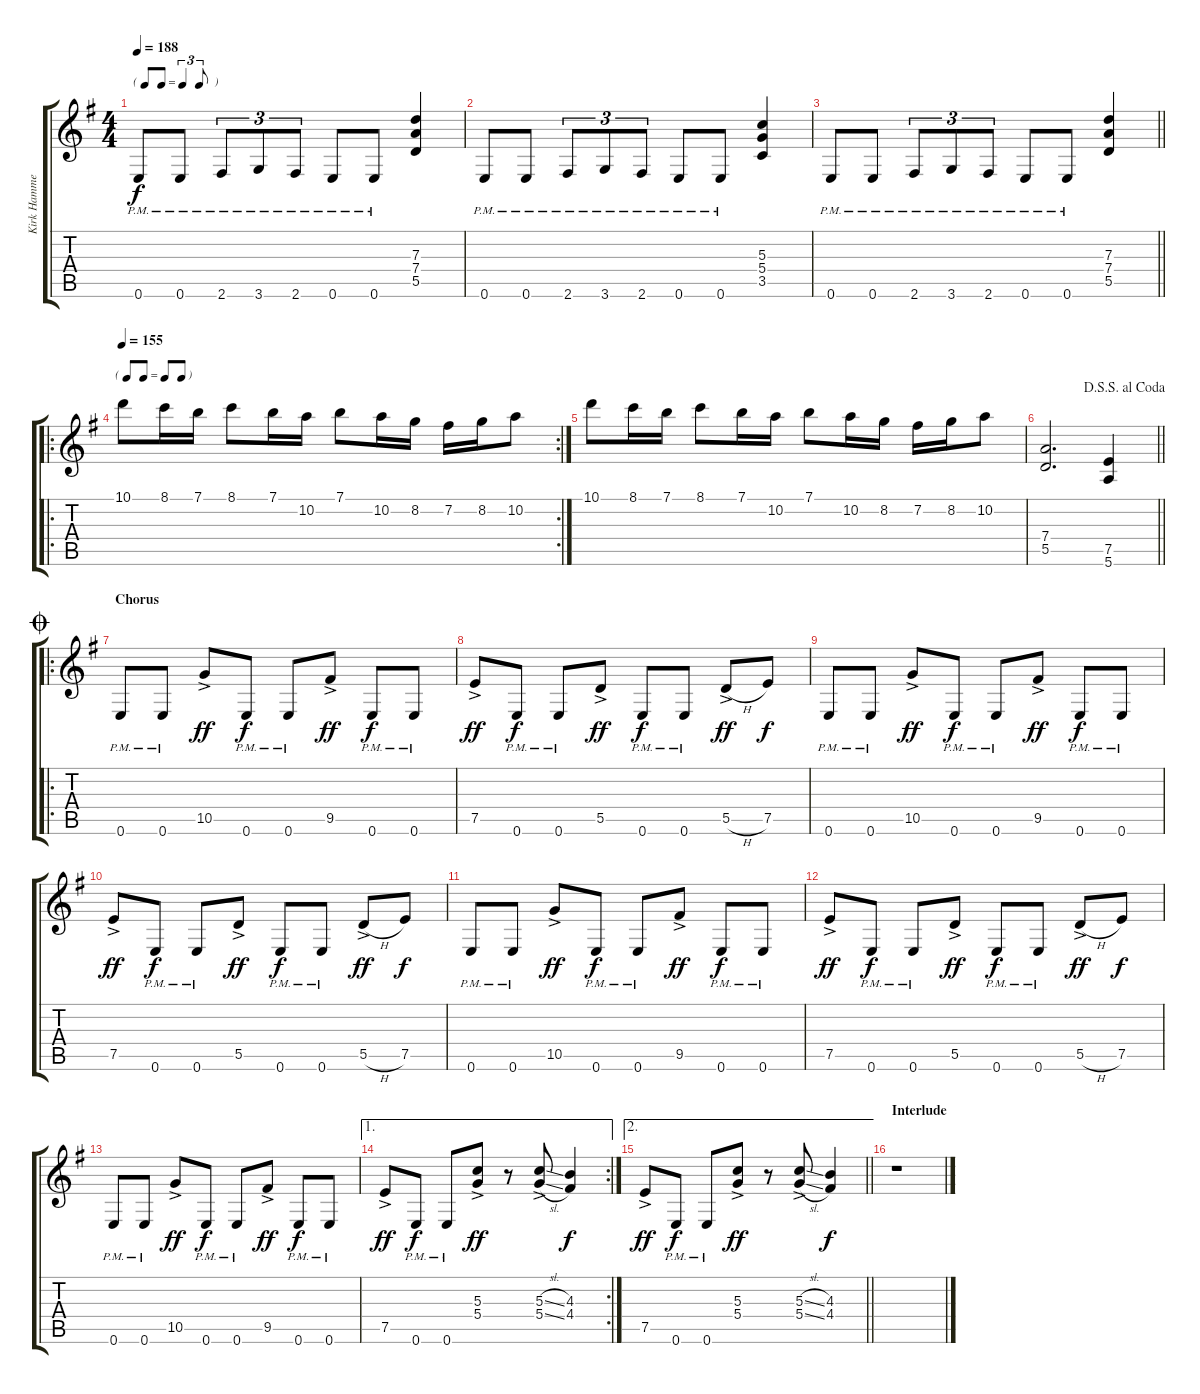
\track ("Kirk Hammett" "Kirk Hamme") {instrument distortionguitar}
\staff {score tabs}
\tuning (E4 B3 G3 D3 A2 E2) {hide}
\ts (4 4)
\tf triplet8th
\tempo 188
\clef g2
\ks g
0.6{pm}.8{dy f} 0.6{pm}.8 2.6{pm}.8{tu (3 2)} 3.6{pm}.8{tu (3 2)} 2.6{pm}.8{tu (3 2)} 0.6{pm}.8 0.6{pm}.8 (7.3 7.4 5.5).4 |
0.6{pm}.8 0.6{pm}.8 2.6{pm}.8{tu (3 2)} 3.6{pm}.8{tu (3 2)} 2.6{pm}.8{tu (3 2)} 0.6{pm}.8 0.6{pm}.8 (5.3 5.4 3.5).4 |
\barLineRight lightlight
0.6{pm}.8 0.6{pm}.8 2.6{pm}.8{tu (3 2)} 3.6{pm}.8{tu (3 2)} 2.6{pm}.8{tu (3 2)} 0.6{pm}.8 0.6{pm}.8 (7.3 7.4 5.5).4 |
\ro
\rc 2
\tf none
\tempo 155
10.1.8 8.1.16 7.1.16 8.1.8 7.1.16 10.2.16 7.1.8 10.2.16 8.2.16 7.2.16 8.2.16 10.2.8 |
10.1.8 8.1.16 7.1.16 8.1.8 7.1.16 10.2.16 7.1.8 10.2.16 8.2.16 7.2.16 8.2.16 10.2.8 |
\jump dalsegnosegnoalcoda
\barLineRight lightlight
(7.4 5.5).2{d} (7.5 5.6).4 |
\ro
\section ("" "Chorus")
\jump coda
0.6{pm}.8 0.6{pm}.8 10.5{ac}.8{dy ff} 0.6{pm}.8{dy f} 0.6{pm}.8 9.5{ac}.8{dy ff} 0.6{pm}.8{dy f} 0.6{pm}.8 |
7.5{ac}.8{dy ff} 0.6{pm}.8{dy f} 0.6{pm}.8 5.5{ac}.8{dy ff} 0.6{pm}.8{dy f} 0.6{pm}.8 5.5{h ac}.8{dy ff} 7.5.8{dy f} |
0.6{pm}.8 0.6{pm}.8 10.5{ac}.8{dy ff} 0.6{pm}.8{dy f} 0.6{pm}.8 9.5{ac}.8{dy ff} 0.6{pm}.8{dy f} 0.6{pm}.8 |
7.5{ac}.8{dy ff} 0.6{pm}.8{dy f} 0.6{pm}.8 5.5{ac}.8{dy ff} 0.6{pm}.8{dy f} 0.6{pm}.8 5.5{h ac}.8{dy ff} 7.5.8{dy f} |
0.6{pm}.8 0.6{pm}.8 10.5{ac}.8{dy ff} 0.6{pm}.8{dy f} 0.6{pm}.8 9.5{ac}.8{dy ff} 0.6{pm}.8{dy f} 0.6{pm}.8 |
7.5{ac}.8{dy ff} 0.6{pm}.8{dy f} 0.6{pm}.8 5.5{ac}.8{dy ff} 0.6{pm}.8{dy f} 0.6{pm}.8 5.5{h ac}.8{dy ff} 7.5.8{dy f} |
0.6{pm}.8 0.6{pm}.8 10.5{ac}.8{dy ff} 0.6{pm}.8{dy f} 0.6{pm}.8 9.5{ac}.8{dy ff} 0.6{pm}.8{dy f} 0.6{pm}.8 |
\ae 1
\rc 2
7.5{ac}.8{dy ff} 0.6{pm}.8{dy f} 0.6{pm}.8 (5.3{ac} 5.4{ac}).8{dy ff} r.8 (5.3{sl ac} 5.4{sl ac}).8 (4.3 4.4).4{dy f} |
\ae 2
\barLineRight lightlight
7.5{ac}.8{dy ff} 0.6{pm}.8{dy f} 0.6{pm}.8 (5.3{ac} 5.4{ac}).8{dy ff} r.8 (5.3{sl ac} 5.4{sl ac}).8 (4.3 4.4).4{dy f} |
\section ("" "Interlude")
r.1
